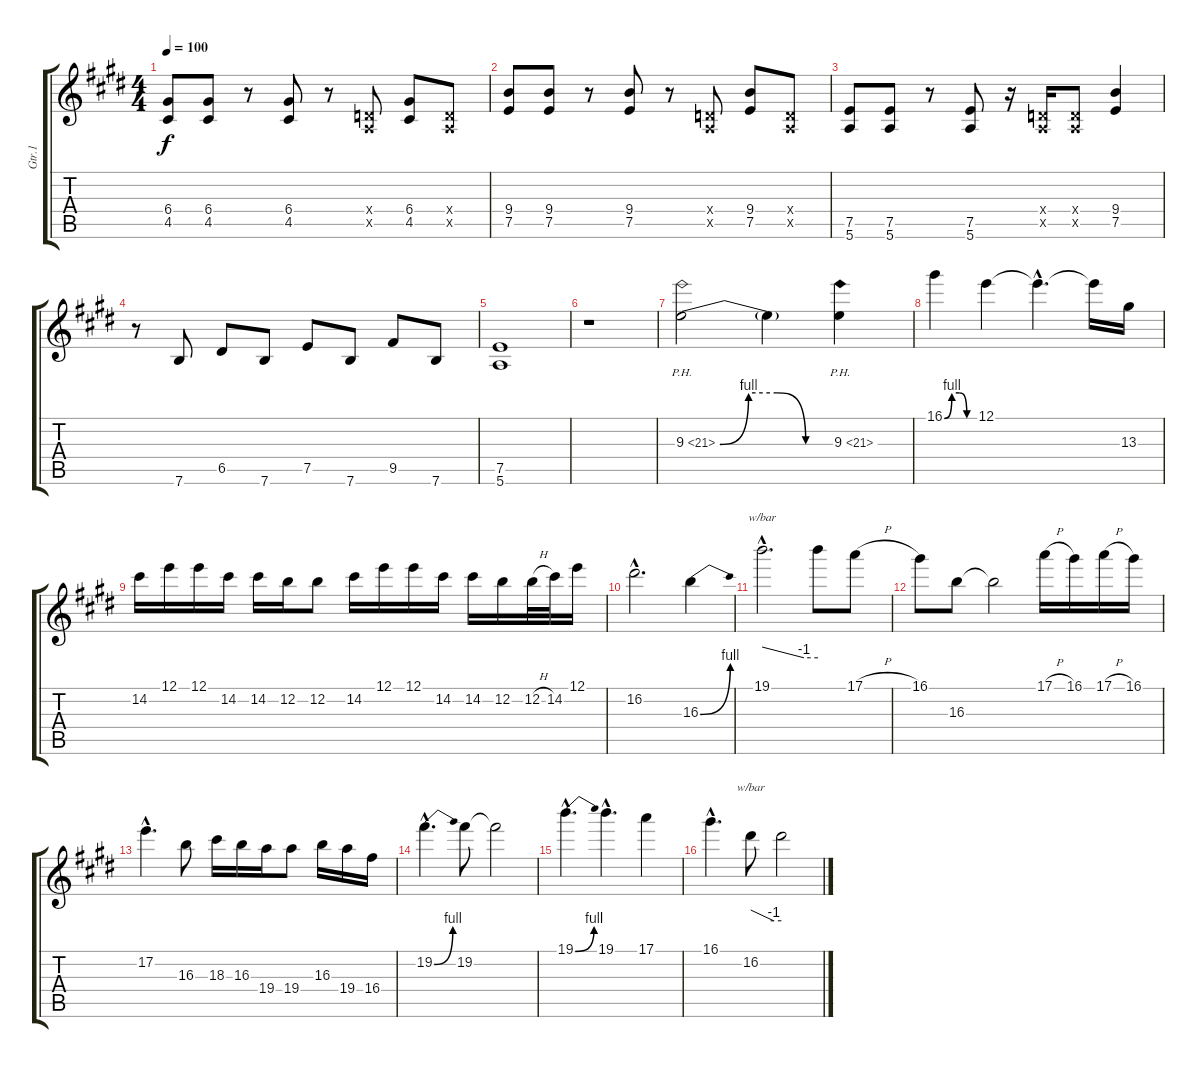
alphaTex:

\track ("Gtr.1" "Gtr.1") {instrument distortionguitar}
\staff {score tabs}
\tuning (E4 B3 G3 D3 A2 E2) {hide}
\ts (4 4)
\tempo 100
\clef g2
\ks e
(6.4 4.5).8{dy f} (6.4 4.5).8 r.8 (6.4 4.5).8 r.8 (0.4{x} 0.5{x}).8 (6.4 4.5).8 (0.4{x} 0.5{x}).8 |
(9.4 7.5).8 (9.4 7.5).8 r.8 (9.4 7.5).8 r.8 (0.4{x} 0.5{x}).8 (9.4 7.5).8 (0.4{x} 0.5{x}).8 |
(7.5 5.6).8 (7.5 5.6).8 r.8 (7.5 5.6).8 r.16 (0.4{x} 0.5{x}).16 (0.4{x} 0.5{x}).8 (9.4 7.5).4 |
r.8 7.6.8 6.5.8 7.6.8 7.5.8 7.6.8 9.5.8 7.6.8 |
(7.5 5.6).1 |
r.1 |
9.3{be (custom 0 0 15 4 30 4 45 0 60 0) ph 12}.2 9.3{t}.4 9.3{ph 12}.4 |
16.1{be (custom 0 0 15 4 30 4 45 0 60 0)}.4 12.1.4 12.1{hac t}.4{d} 12.1{t}.16 13.3.16 |
14.2.16 12.1.16 12.1.16 14.2.16 14.2.16 12.2.16 12.2.8 14.2.16 12.1.16 12.1.16 14.2.16 14.2.16 12.2.16 12.2{h}.32 14.2.32 12.1.16 |
16.2{hac}.2{d} 16.3{be (bend 0 0 60 4)}.4 |
19.1{hac}.2{d tbe (custom default 0 0 45 -4 60 -4)} 19.1{t}.8 17.1{h}.8 |
16.1.8 16.3.8 16.3{t}.2 17.1{h}.16 16.1.16 17.1{h}.16 16.1.16 |
17.2{hac}.4{d} 16.3.8 18.3.16 16.3.16 19.4.16 19.4.8 16.3.16 19.4.16 16.4.16 |
19.2{be (bend 0 0 60 4) hac}.4{d} 19.2.8 19.2{t}.2 |
19.1{be (bend 0 0 60 4) hac}.4{d} 19.1{hac}.4{d} 17.1.4 |
16.1{hac}.4{d} 16.2.8{tbe (custom default 0 0 45 -4 60 -4)} 16.2{t}.2
